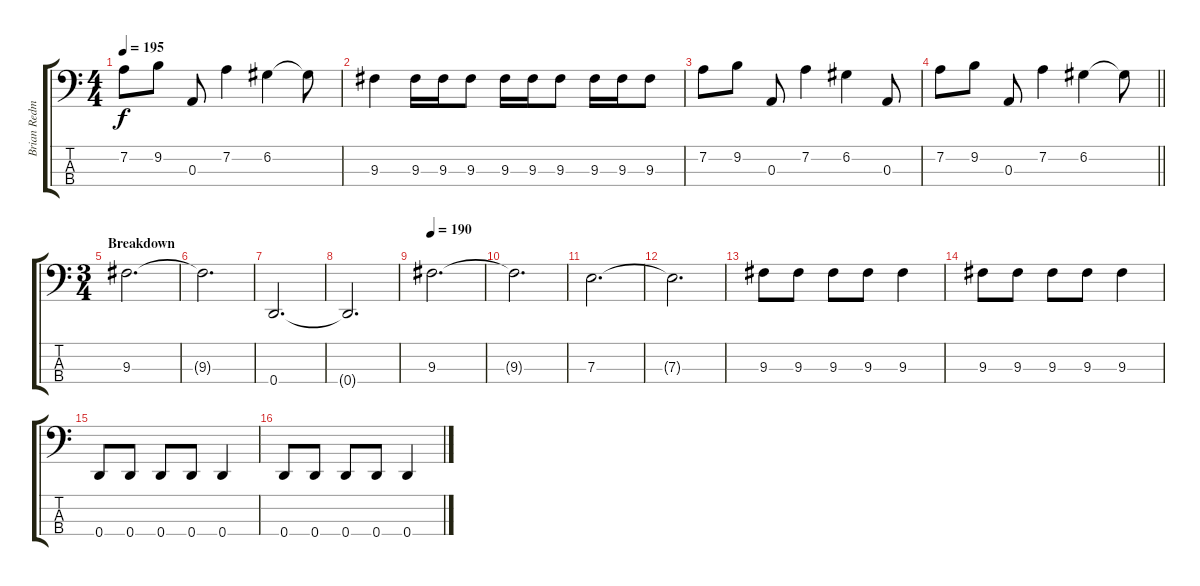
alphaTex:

\track ("Brian Redman" "Brian Redm") {instrument electricbassfinger}
\staff {score tabs}
\tuning (G2 D2 A1 D1) {hide}
\ts (4 4)
\tempo 195
\clef f4
\ks c
7.2.8{dy f} 9.2.8 0.3.8 7.2.4 6.2.4 6.2{t}.8 |
9.3.4 9.3.16 9.3.16 9.3.8 9.3.16 9.3.16 9.3.8 9.3.16 9.3.16 9.3.8 |
7.2.8 9.2.8 0.3.8 7.2.4 6.2.4 0.3.8 |
\barLineRight lightlight
7.2.8 9.2.8 0.3.8 7.2.4 6.2.4 6.2{t}.8 |
\ts (3 4)
\section ("" "Breakdown")
9.3.2{d} |
9.3{t}.2{d} |
0.4.2{d} |
0.4{t}.2{d} |
\tempo 190
9.3.2{d} |
9.3{t}.2{d} |
7.3.2{d} |
7.3{t}.2{d} |
9.3.8 9.3.8 9.3.8 9.3.8 9.3.4 |
9.3.8 9.3.8 9.3.8 9.3.8 9.3.4 |
0.4.8 0.4.8 0.4.8 0.4.8 0.4.4 |
0.4.8 0.4.8 0.4.8 0.4.8 0.4.4
